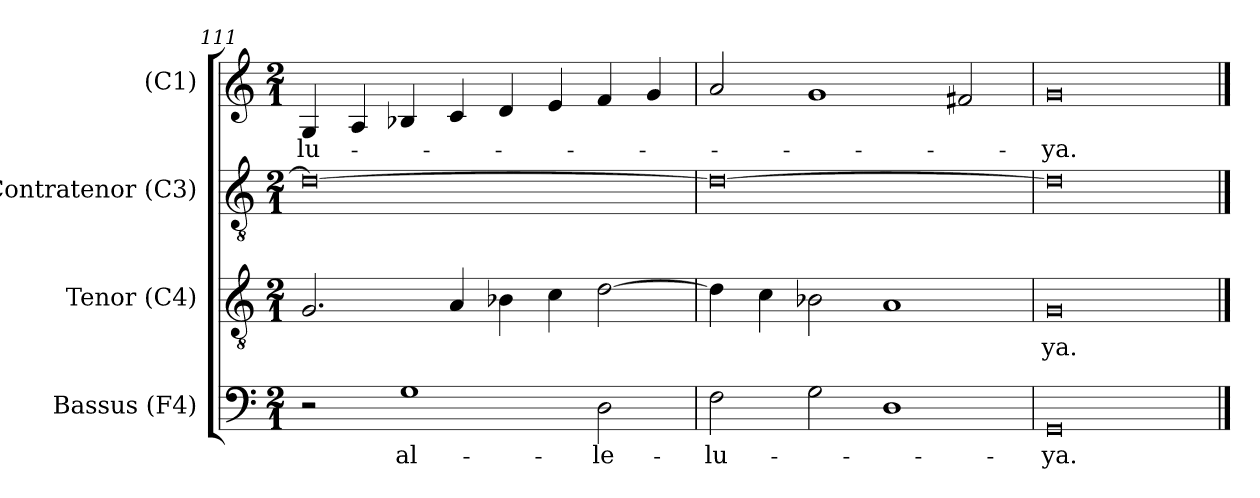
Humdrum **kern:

**kern	**text	**kern	**text	**kern	**kern	**text
*part4	*part4	*part3	*part3	*part2	*part1	*part1
*staff4	*staff4	*staff3	*staff3	*staff2	*staff1	*staff1
*I"Bassus (F4)	*	*I"Tenor (C4)	*	*I"Contratenor (C3)	*I"(C1)	*
*I'B.	*	*I'T.	*	*I'Ct.	*	*
!!LO:PB:g=z
*clefF4	*	*clefGv2	*	*clefGv2	*clefG2	*
*	*	*ITrd7c12	*	*ITrd7c12	*	*
*k[]	*	*k[]	*	*k[]	*k[]	*
*C:	*	*C:	*	*C:	*C:	*
*M2/1	*	*M2/1	*	*M2/1	*M2/1	*
=111	=111	=111	=111	=111	=111	=111
!	!	!	!	!	!	!LO:LY:b:color=#000000
2r	.	2.GGi/	.	0Di_	4Gi/	-lu-
.	.	.	.	.	4Ai/	.
!	!LO:LY:b:color=#000000	!	!	!	!	!
1Gi	al-	.	.	.	4B-i/	.
.	.	4AAi/	.	.	4ci/	.
.	.	4BB-i\	.	.	4di/	.
.	.	4Ci\	.	.	4ei/	.
!	!LO:LY:b:color=#000000	!	!	!	!	!
2Di\	-le-	[2Di\	.	.	4fi/	.
.	.	.	.	.	4gi/	.
=112	=112	=112	=112	=112	=112	=112
!	!LO:LY:b:color=#000000	!	!	!	!	!
2Fi\	-lu-	4Di\]	.	0Di_	2ai/	.
.	.	4Ci\	.	.	.	.
2Gi\	.	2BB-i\	.	.	1gi	.
1Di	.	1AAi	.	.	.	.
.	.	.	.	.	2f#i/	.
=113	=113	=113	=113	=113	=113	=113
!	!LO:LY:b:color=#000000	!	!	!	!	!
!	!	!	!LO:LY:b:color=#000000	!	!	!
!	!	!	!	!	!	!LO:LY:b:color=#000000
0GGi	-ya.	0GGi	-ya.	0Di]	0gi	-ya.
==	==	==	==	==	==	==
*-	*-	*-	*-	*-	*-	*-
